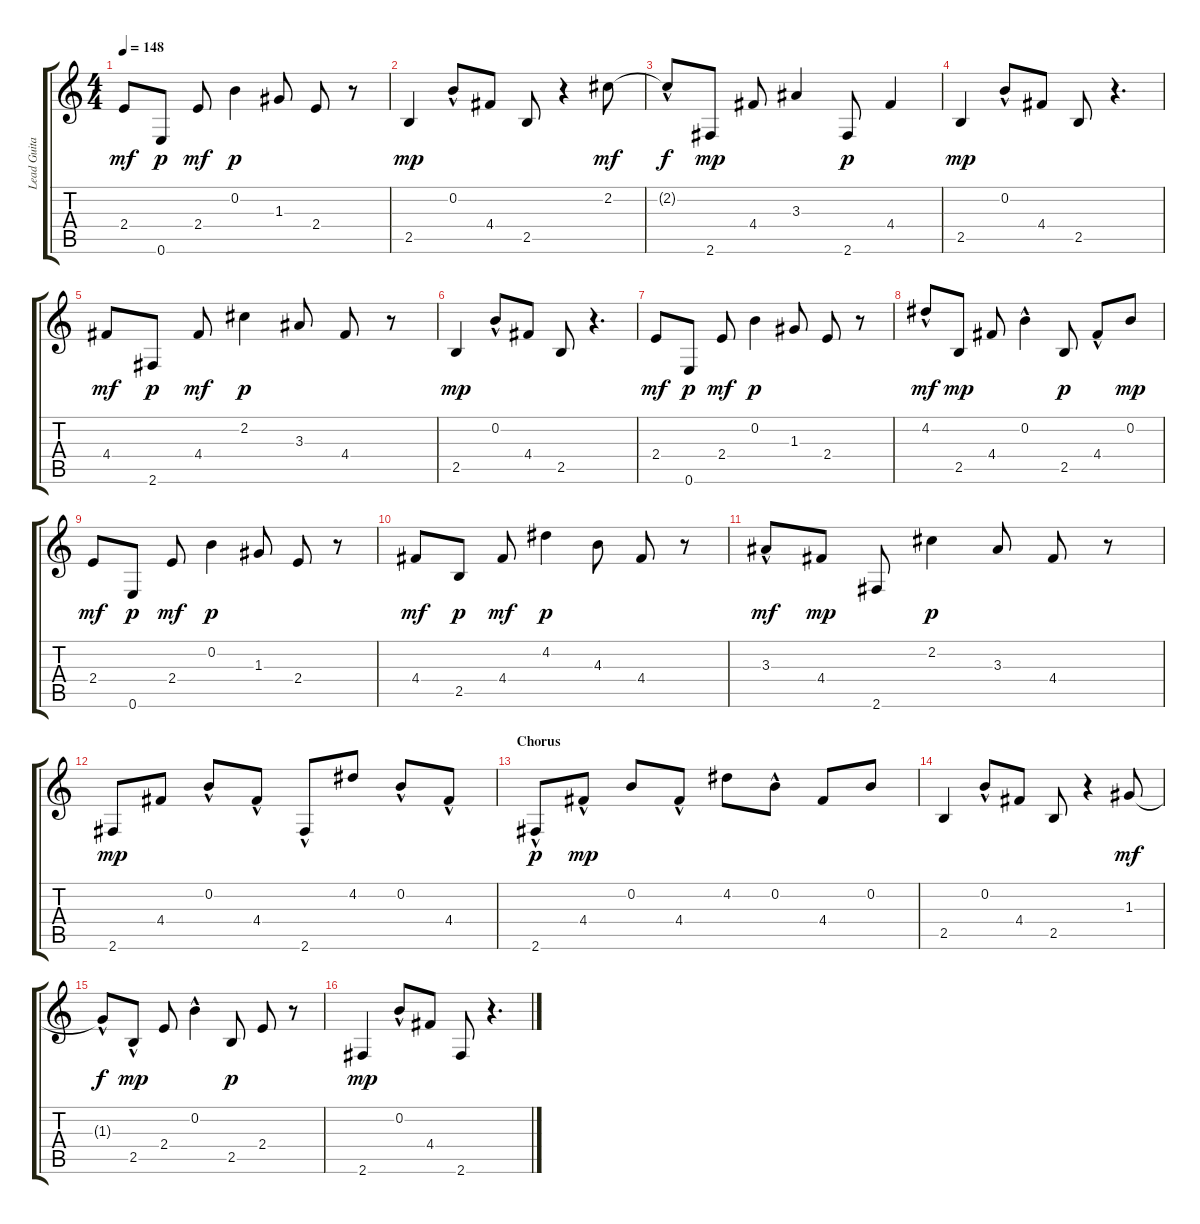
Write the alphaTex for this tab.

\track ("Lead Guitar  " "Lead Guita") {instrument electricguitarclean}
\staff {score tabs}
\tuning (E4 B3 G3 D3 A2 E2) {hide}
\ts (4 4)
\tempo 148
\clef g2
\ks c
2.4.8{dy mf} 0.6.8{dy p} 2.4.8{dy mf} 0.2.4{dy p} 1.3.8 2.4.8 r.8 |
2.5.4{dy mp} 0.2{hac}.8 4.4.8 2.5.8 r.4 2.2.8{dy mf} |
2.2{hac t}.8{dy f} 2.6.8{dy mp} 4.4.8 3.3.4 2.6.8{dy p} 4.4.4 |
2.5.4{dy mp} 0.2{hac}.8 4.4.8 2.5.8 r.4{d} |
4.4.8{dy mf} 2.6.8{dy p} 4.4.8{dy mf} 2.2.4{dy p} 3.3.8 4.4.8 r.8 |
2.5.4{dy mp} 0.2{hac}.8 4.4.8 2.5.8 r.4{d} |
2.4.8{dy mf} 0.6.8{dy p} 2.4.8{dy mf} 0.2.4{dy p} 1.3.8 2.4.8 r.8 |
4.2{hac}.8{dy mf} 2.5.8{dy mp} 4.4.8 0.2{hac}.4 2.5.8{dy p} 4.4{hac}.8 0.2.8{dy mp} |
2.4.8{dy mf} 0.6.8{dy p} 2.4.8{dy mf} 0.2.4{dy p} 1.3.8 2.4.8 r.8 |
4.4.8{dy mf} 2.5.8{dy p} 4.4.8{dy mf} 4.2.4{dy p} 4.3.8 4.4.8 r.8 |
3.3{hac}.8{dy mf} 4.4.8{dy mp} 2.6.8 2.2.4{dy p} 3.3.8 4.4.8 r.8 |
2.6.8{dy mp} 4.4.8 0.2{hac}.8 4.4{hac}.8 2.6{hac}.8 4.2.8 0.2{hac}.8 4.4{hac}.8 |
\section ("" "Chorus")
2.6{hac}.8{dy p} 4.4{hac}.8{dy mp} 0.2.8 4.4{hac}.8 4.2.8 0.2{hac}.8 4.4.8 0.2.8 |
2.5.4 0.2{hac}.8 4.4.8 2.5.8 r.4 1.3.8{dy mf} |
1.3{hac t}.8{dy f} 2.5{hac}.8{dy mp} 2.4.8 0.2{hac}.4 2.5.8{dy p} 2.4.8 r.8 |
2.6.4{dy mp} 0.2{hac}.8 4.4.8 2.6.8 r.4{d}
